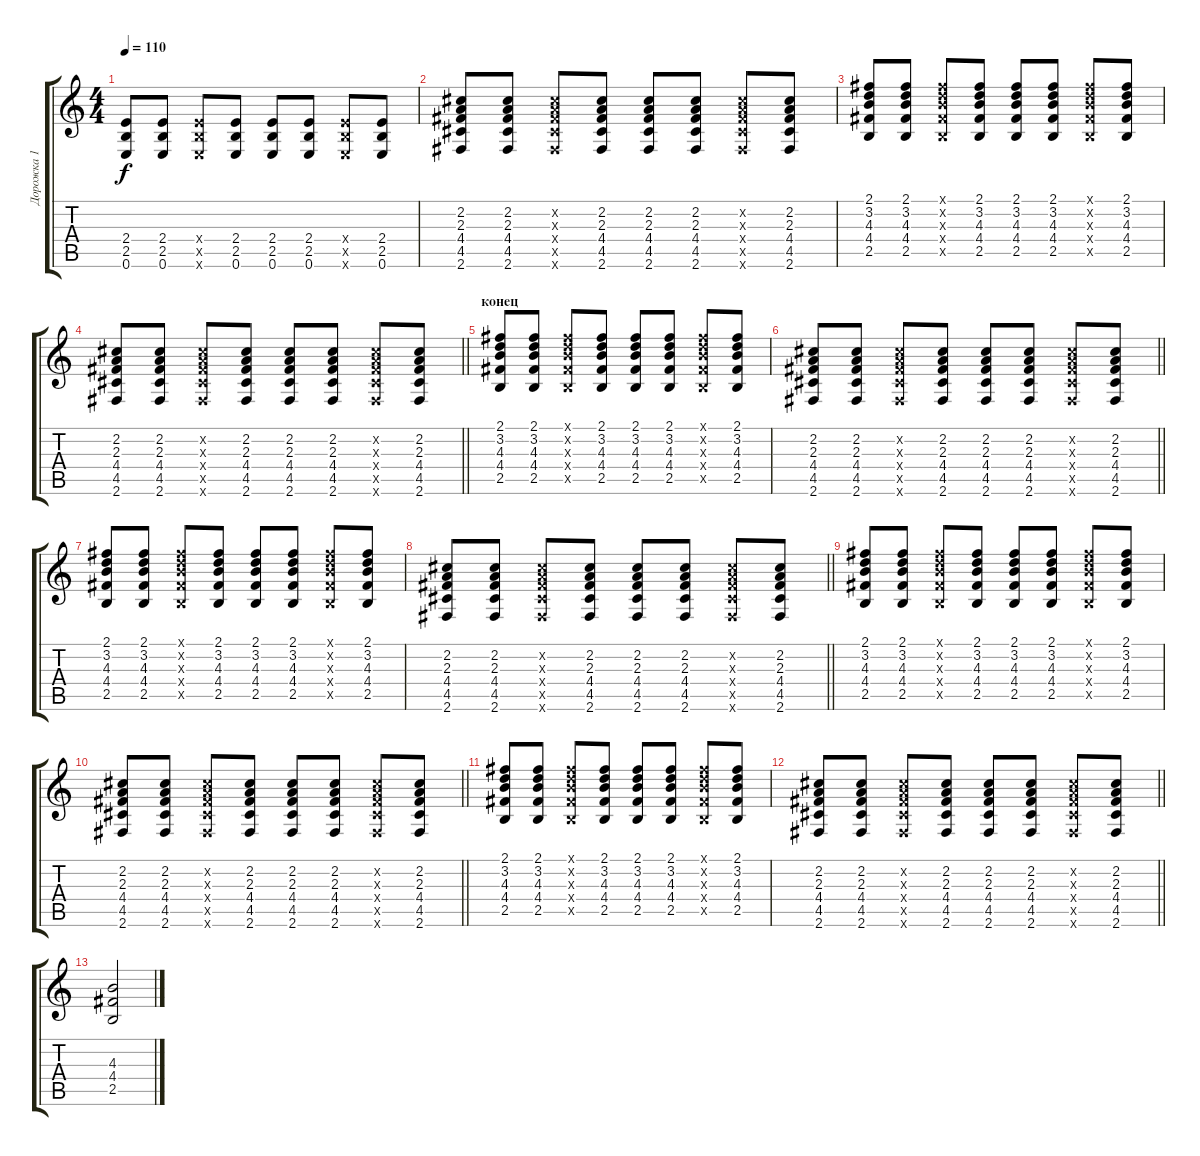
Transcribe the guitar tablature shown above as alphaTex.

\track ("Дорожка 1" "Дорожка 1") {instrument acousticguitarsteel}
\staff {score tabs}
\tuning (E4 B3 G3 D3 A2 E2) {hide}
\ts (4 4)
\tempo 110
\clef g2
\ks c
(2.4 2.5 0.6).8{dy f} (2.4 2.5 0.6).8 (2.4{x} 2.5{x} 0.6{x}).8 (2.4 2.5 0.6).8 (2.4 2.5 0.6).8 (2.4 2.5 0.6).8 (2.4{x} 2.5{x} 0.6{x}).8 (2.4 2.5 0.6).8 |
(2.2 2.3 4.4 4.5 2.6).8 (2.2 2.3 4.4 4.5 2.6).8 (2.2{x} 2.3{x} 4.4{x} 4.5{x} 2.6{x}).8 (2.2 2.3 4.4 4.5 2.6).8 (2.2 2.3 4.4 4.5 2.6).8 (2.2 2.3 4.4 4.5 2.6).8 (2.2{x} 2.3{x} 4.4{x} 4.5{x} 2.6{x}).8 (2.2 2.3 4.4 4.5 2.6).8 |
(2.1 3.2 4.3 4.4 2.5).8 (2.1 3.2 4.3 4.4 2.5).8 (2.1{x} 3.2{x} 4.3{x} 4.4{x} 2.5{x}).8 (2.1 3.2 4.3 4.4 2.5).8 (2.1 3.2 4.3 4.4 2.5).8 (2.1 3.2 4.3 4.4 2.5).8 (2.1{x} 3.2{x} 4.3{x} 4.4{x} 2.5{x}).8 (2.1 3.2 4.3 4.4 2.5).8 |
\barLineRight lightlight
(2.2 2.3 4.4 4.5 2.6).8 (2.2 2.3 4.4 4.5 2.6).8 (2.2{x} 2.3{x} 4.4{x} 4.5{x} 2.6{x}).8 (2.2 2.3 4.4 4.5 2.6).8 (2.2 2.3 4.4 4.5 2.6).8 (2.2 2.3 4.4 4.5 2.6).8 (2.2{x} 2.3{x} 4.4{x} 4.5{x} 2.6{x}).8 (2.2 2.3 4.4 4.5 2.6).8 |
\section ("" "конец")
(2.1 3.2 4.3 4.4 2.5).8 (2.1 3.2 4.3 4.4 2.5).8 (2.1{x} 3.2{x} 4.3{x} 4.4{x} 2.5{x}).8 (2.1 3.2 4.3 4.4 2.5).8 (2.1 3.2 4.3 4.4 2.5).8 (2.1 3.2 4.3 4.4 2.5).8 (2.1{x} 3.2{x} 4.3{x} 4.4{x} 2.5{x}).8 (2.1 3.2 4.3 4.4 2.5).8 |
\barLineRight lightlight
(2.2 2.3 4.4 4.5 2.6).8 (2.2 2.3 4.4 4.5 2.6).8 (2.2{x} 2.3{x} 4.4{x} 4.5{x} 2.6{x}).8 (2.2 2.3 4.4 4.5 2.6).8 (2.2 2.3 4.4 4.5 2.6).8 (2.2 2.3 4.4 4.5 2.6).8 (2.2{x} 2.3{x} 4.4{x} 4.5{x} 2.6{x}).8 (2.2 2.3 4.4 4.5 2.6).8 |
(2.1 3.2 4.3 4.4 2.5).8 (2.1 3.2 4.3 4.4 2.5).8 (2.1{x} 3.2{x} 4.3{x} 4.4{x} 2.5{x}).8 (2.1 3.2 4.3 4.4 2.5).8 (2.1 3.2 4.3 4.4 2.5).8 (2.1 3.2 4.3 4.4 2.5).8 (2.1{x} 3.2{x} 4.3{x} 4.4{x} 2.5{x}).8 (2.1 3.2 4.3 4.4 2.5).8 |
\barLineRight lightlight
(2.2 2.3 4.4 4.5 2.6).8 (2.2 2.3 4.4 4.5 2.6).8 (2.2{x} 2.3{x} 4.4{x} 4.5{x} 2.6{x}).8 (2.2 2.3 4.4 4.5 2.6).8 (2.2 2.3 4.4 4.5 2.6).8 (2.2 2.3 4.4 4.5 2.6).8 (2.2{x} 2.3{x} 4.4{x} 4.5{x} 2.6{x}).8 (2.2 2.3 4.4 4.5 2.6).8 |
(2.1 3.2 4.3 4.4 2.5).8 (2.1 3.2 4.3 4.4 2.5).8 (2.1{x} 3.2{x} 4.3{x} 4.4{x} 2.5{x}).8 (2.1 3.2 4.3 4.4 2.5).8 (2.1 3.2 4.3 4.4 2.5).8 (2.1 3.2 4.3 4.4 2.5).8 (2.1{x} 3.2{x} 4.3{x} 4.4{x} 2.5{x}).8 (2.1 3.2 4.3 4.4 2.5).8 |
\barLineRight lightlight
(2.2 2.3 4.4 4.5 2.6).8 (2.2 2.3 4.4 4.5 2.6).8 (2.2{x} 2.3{x} 4.4{x} 4.5{x} 2.6{x}).8 (2.2 2.3 4.4 4.5 2.6).8 (2.2 2.3 4.4 4.5 2.6).8 (2.2 2.3 4.4 4.5 2.6).8 (2.2{x} 2.3{x} 4.4{x} 4.5{x} 2.6{x}).8 (2.2 2.3 4.4 4.5 2.6).8 |
(2.1 3.2 4.3 4.4 2.5).8 (2.1 3.2 4.3 4.4 2.5).8 (2.1{x} 3.2{x} 4.3{x} 4.4{x} 2.5{x}).8 (2.1 3.2 4.3 4.4 2.5).8 (2.1 3.2 4.3 4.4 2.5).8 (2.1 3.2 4.3 4.4 2.5).8 (2.1{x} 3.2{x} 4.3{x} 4.4{x} 2.5{x}).8 (2.1 3.2 4.3 4.4 2.5).8 |
\barLineRight lightlight
(2.2 2.3 4.4 4.5 2.6).8 (2.2 2.3 4.4 4.5 2.6).8 (2.2{x} 2.3{x} 4.4{x} 4.5{x} 2.6{x}).8 (2.2 2.3 4.4 4.5 2.6).8 (2.2 2.3 4.4 4.5 2.6).8 (2.2 2.3 4.4 4.5 2.6).8 (2.2{x} 2.3{x} 4.4{x} 4.5{x} 2.6{x}).8 (2.2 2.3 4.4 4.5 2.6).8 |
(4.3 4.4 2.5).2
